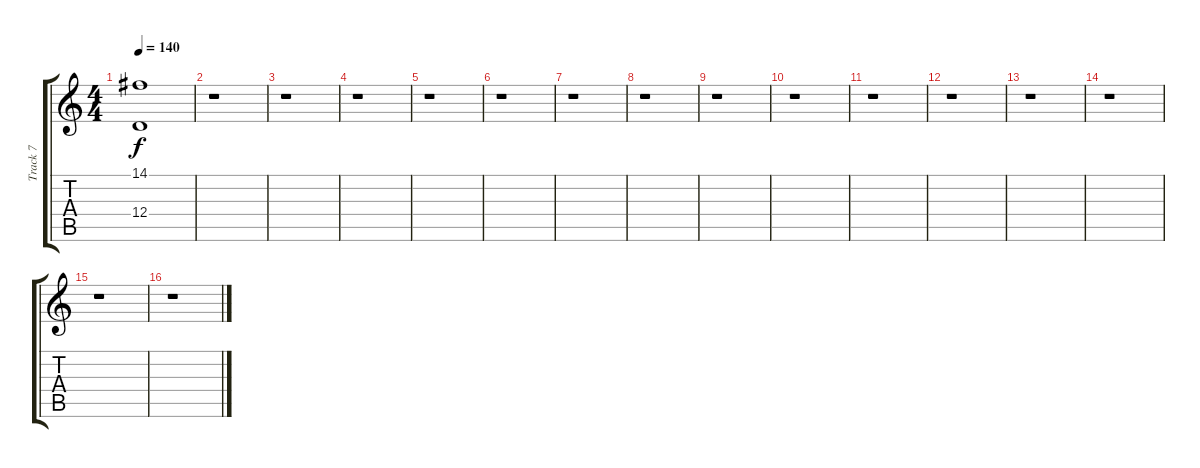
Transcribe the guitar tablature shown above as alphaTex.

\track ("Track 7" "Track 7") {instrument stringensemble1}
\staff {score tabs}
\tuning (E4 B3 G3 D3 A2 E2) {hide}
\ts (4 4)
\tempo 140
\clef g2
\ks c
(14.1{t} 12.4{t}).1{dy f} |
r.1 |
r.1 |
r.1 |
r.1 |
r.1 |
r.1 |
r.1 |
r.1 |
r.1 |
r.1 |
r.1 |
r.1 |
r.1 |
r.1 |
r.1
